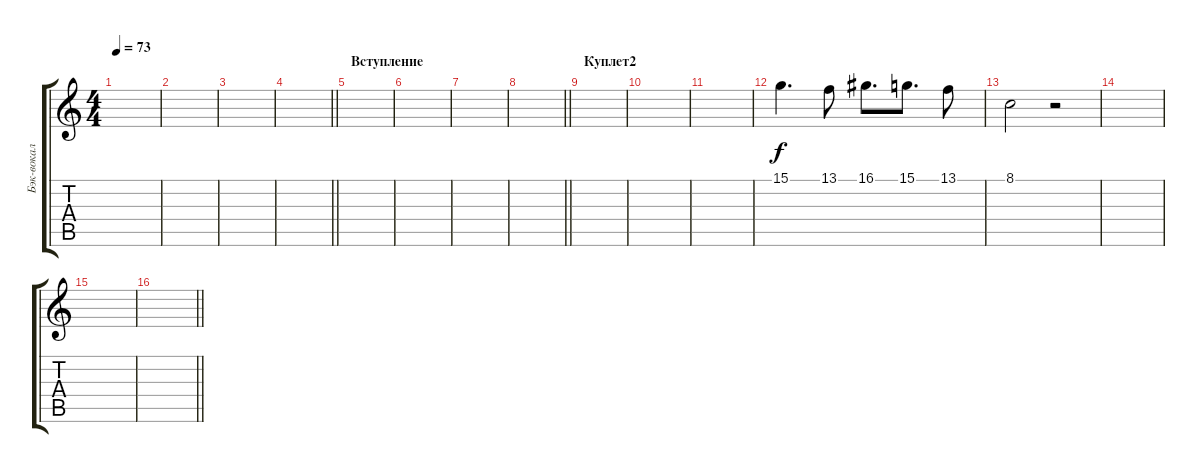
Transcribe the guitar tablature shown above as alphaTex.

\track ("Бэк-вокал" "Бэк-вокал") {instrument lead2sawtooth}
\staff {score tabs}
\tuning (E4 B3 G3 D3 A2 E2) {hide}
\ts (4 4)
\tempo 73
\clef g2
\ks c
|
|
|
\barLineRight lightlight
|
\section ("" "Вступление")
|
|
|
\barLineRight lightlight
|
\section ("" "Куплет2")
|
|
|
15.1.4{d} 13.1.8 16.1.8{d} 15.1.8{d} 13.1.8 |
8.1.2 r.2 |
|
|
\barLineRight lightlight
